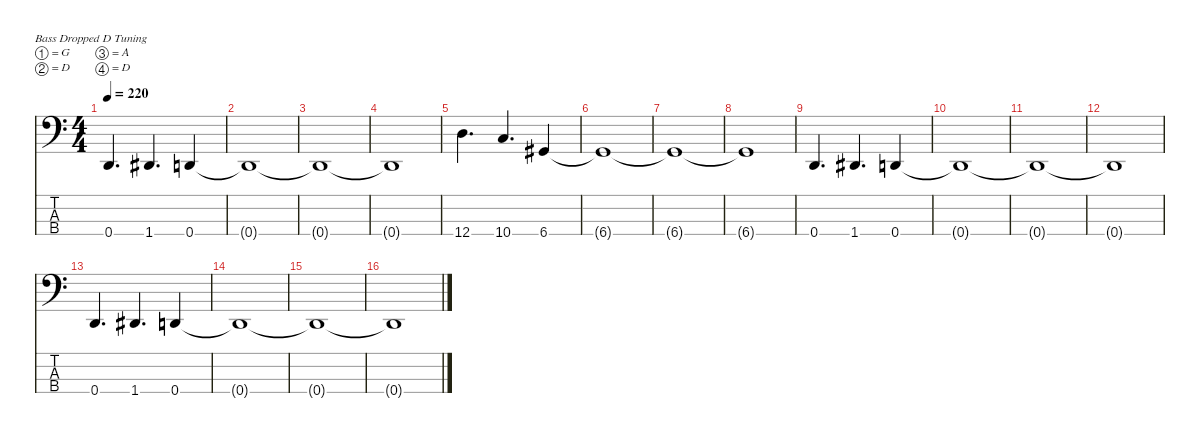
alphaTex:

\defaultSystemsLayout 4
\hideDynamics
\bracketExtendMode nobrackets
\singleTrackTrackNamePolicy hidden
\multiTrackTrackNamePolicy hidden
\firstSystemTrackNameMode fullname
\firstSystemTrackNameOrientation horizontal
\otherSystemsTrackNameOrientation horizontal
\track ("Bass" "el.bs.") {instrument electricbassfinger}
\staff {score tabs}
\tuning (G2 D2 A1 D1)
\ts (4 4)
\tempo 220
\clef f4
\ks c
0.4.4{d dy ff beam Up} 1.4{acc #}.4{d beam Up} 0.4.4{beam Up} |
0.4{t}.1{dy f beam Up} |
0.4{t}.1{beam Up} |
0.4{t}.1{beam Up} |
12.4.4{d dy ff beam Down} 10.4.4{d beam Up} 6.4{acc #}.4{beam Up} |
6.4{t acc #}.1{dy f beam Up} |
6.4{t acc #}.1{beam Up} |
6.4{t acc #}.1{beam Up} |
0.4.4{d dy ff beam Up} 1.4{acc #}.4{d beam Up} 0.4.4{beam Up} |
0.4{t}.1{dy f beam Up} |
0.4{t}.1{beam Up} |
0.4{t}.1{beam Up} |
0.4.4{d dy ff beam Up} 1.4{acc #}.4{d beam Up} 0.4.4{beam Up} |
0.4{t}.1{dy f beam Up} |
0.4{t}.1{beam Up} |
0.4{t}.1{beam Up}
